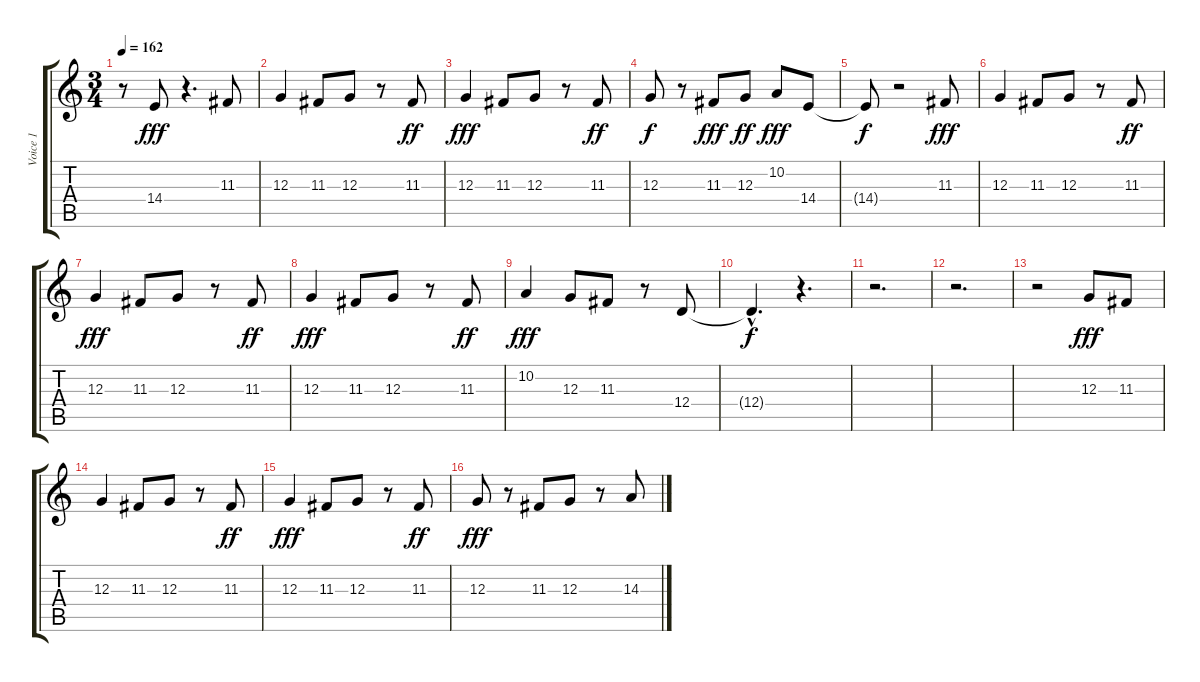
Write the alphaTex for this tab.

\track ("Voice 1" "Voice 1") {instrument choiraahs}
\staff {score tabs}
\tuning (E4 B3 G3 D3 A2 E2) {hide}
\ts (3 4)
\tempo 162
\clef g2
\ks c
r.8{dy fff} 14.4.8 r.4{d} 11.3.8 |
12.3.4 11.3.8 12.3.8 r.8 11.3.8{dy ff} |
12.3.4{dy fff} 11.3.8 12.3.8 r.8 11.3.8{dy ff} |
12.3.8{dy f} r.8 11.3.8{dy fff} 12.3.8{dy ff} 10.2.8{dy fff} 14.4.8 |
14.4{t}.8{dy f} r.2 11.3.8{dy fff} |
12.3.4 11.3.8 12.3.8 r.8 11.3.8{dy ff} |
12.3.4{dy fff} 11.3.8 12.3.8 r.8 11.3.8{dy ff} |
12.3.4{dy fff} 11.3.8 12.3.8 r.8 11.3.8{dy ff} |
10.2.4{dy fff} 12.3.8 11.3.8 r.8 12.4.8 |
12.4{hac t}.4{d dy f} r.4{d} |
r.2{d} |
r.2{d} |
r.2 12.3.8{dy fff} 11.3.8 |
12.3.4 11.3.8 12.3.8 r.8 11.3.8{dy ff} |
12.3.4{dy fff} 11.3.8 12.3.8 r.8 11.3.8{dy ff} |
12.3.8{dy fff} r.8 11.3.8 12.3.8 r.8 14.3.8
